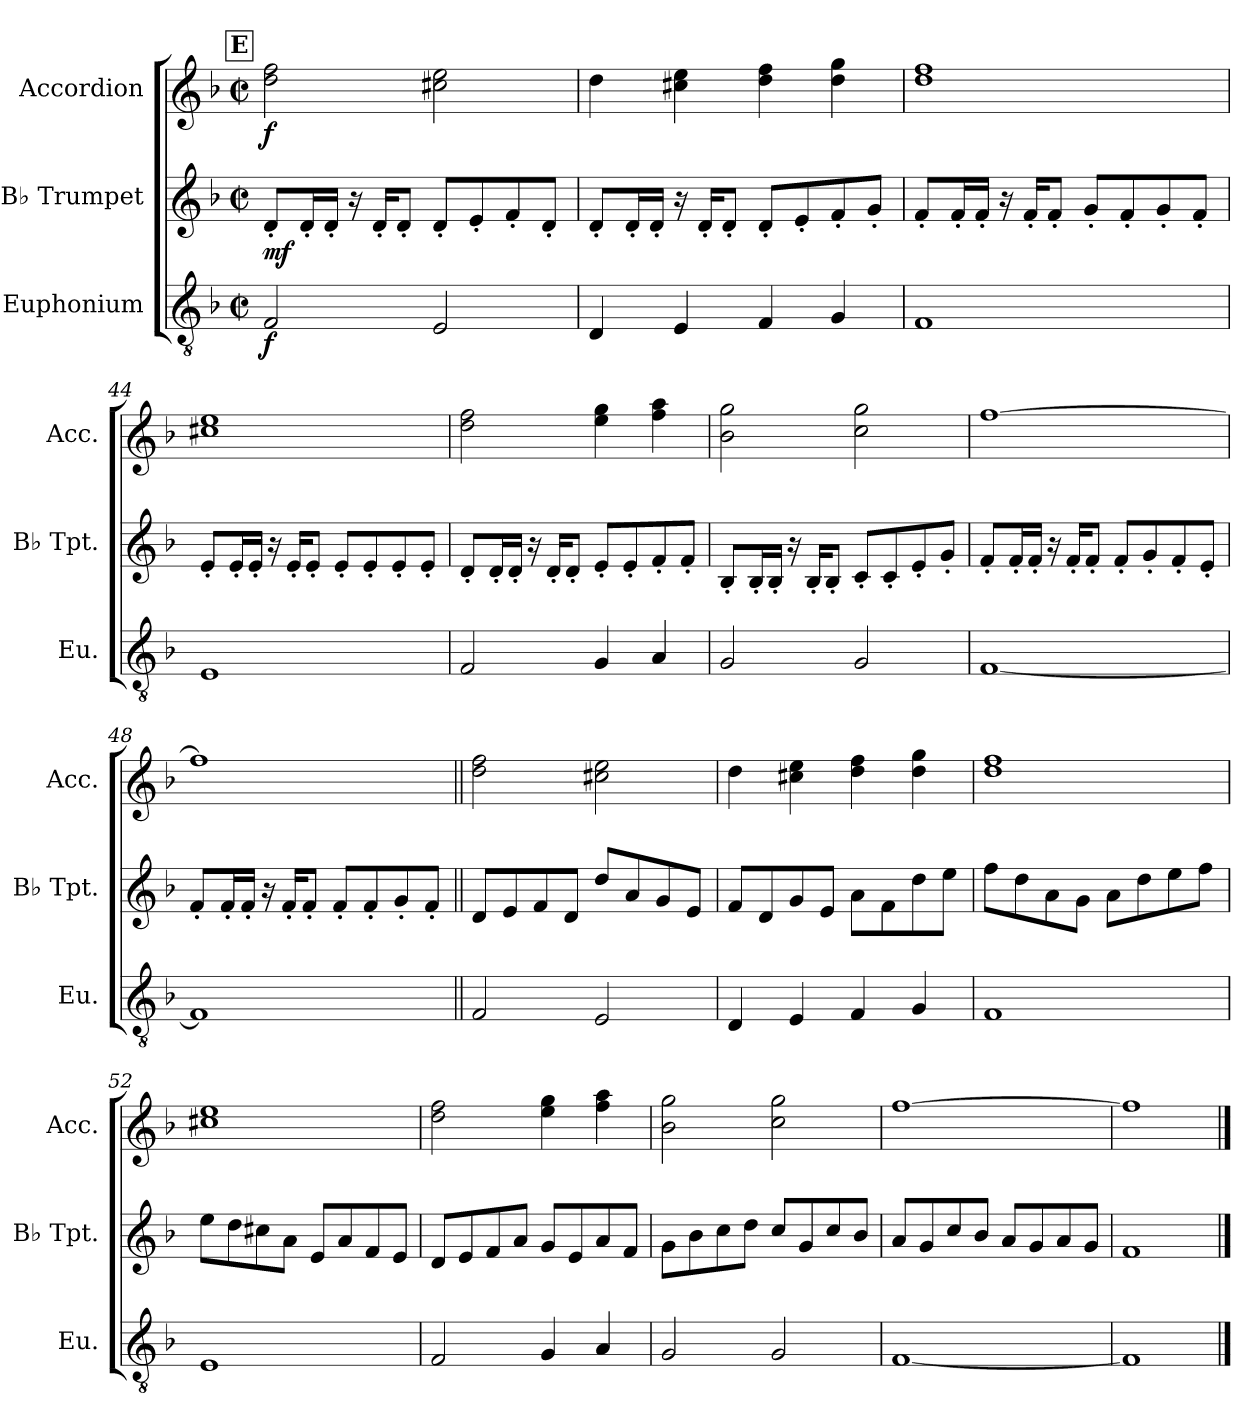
**kern	**dynam	**kern	**dynam	**kern	**dynam
*part3	*part3	*part2	*part2	*part1	*part1
*staff3	*staff3	*staff2	*staff2	*staff1	*staff1
*I"Euphonium	*	*I"B♭ Trumpet	*	*I"Accordion	*
*I'Eu.	*	*I'B♭ Tpt.	*	*I'Acc.	*
*clefGv2	*	*clefG2	*	*clefG2	*
*ITrd1c2	*	*ITrd1c2	*	*	*
*k[b-e-a-]	*	*k[b-e-a-]	*	*k[b-]	*
*M2/2	*	*M2/2	*	*M2/2	*
*met(c|)	*	*met(c|)	*	*met(c|)	*
!!LO:REH:place=s1:a:B:fs=14:t=E
=41	=41	=41	=41	=41	=41
!	!LO:DY:b	!	!LO:DY:b	!	!LO:DY:b
2E-	f	8c'L	mf	2dd 2ff	f
.	.	16c'L	.	.	.
.	.	16c'JJ	.	.	.
.	.	16r	.	.	.
.	.	16c'KL	.	.	.
.	.	8c'J	.	.	.
2D	.	8c'L	.	2cc#X 2ee	.
.	.	8d'	.	.	.
.	.	8e-'	.	.	.
.	.	8c'J	.	.	.
=42	=42	=42	=42	=42	=42
4C	.	8c'L	.	4dd	.
.	.	16c'L	.	.	.
.	.	16c'JJ	.	.	.
4D	.	16r	.	4cc#X 4ee	.
.	.	16c'KL	.	.	.
.	.	8c'J	.	.	.
4E-	.	8c'L	.	4dd 4ff	.
.	.	8d'	.	.	.
4F	.	8e-'	.	4dd 4gg	.
.	.	8f'J	.	.	.
=43	=43	=43	=43	=43	=43
1E-	.	8e-'L	.	1dd 1ff	.
.	.	16e-'L	.	.	.
.	.	16e-'JJ	.	.	.
.	.	16r	.	.	.
.	.	16e-'KL	.	.	.
.	.	8e-'J	.	.	.
.	.	8f'L	.	.	.
.	.	8e-'	.	.	.
.	.	8f'	.	.	.
.	.	8e-'J	.	.	.
=44	=44	=44	=44	=44	=44
1D	.	8d'L	.	1cc#X 1ee	.
.	.	16d'L	.	.	.
.	.	16d'JJ	.	.	.
.	.	16r	.	.	.
.	.	16d'KL	.	.	.
.	.	8d'J	.	.	.
.	.	8d'L	.	.	.
.	.	8d'	.	.	.
.	.	8d'	.	.	.
.	.	8d'J	.	.	.
=45	=45	=45	=45	=45	=45
2E-	.	8c'L	.	2dd 2ff	.
.	.	16c'L	.	.	.
.	.	16c'JJ	.	.	.
.	.	16r	.	.	.
.	.	16c'KL	.	.	.
.	.	8c'J	.	.	.
4F	.	8d'L	.	4ee 4gg	.
.	.	8d'	.	.	.
4G	.	8e-'	.	4ff 4aa	.
.	.	8e-'J	.	.	.
=46	=46	=46	=46	=46	=46
2F	.	8A-'L	.	2b- 2gg	.
.	.	16A-'L	.	.	.
.	.	16A-'JJ	.	.	.
.	.	16r	.	.	.
.	.	16A-'KL	.	.	.
.	.	8A-'J	.	.	.
2F	.	8B-'L	.	2cc 2gg	.
.	.	8B-'	.	.	.
.	.	8d'	.	.	.
.	.	8f'J	.	.	.
=47	=47	=47	=47	=47	=47
[1E-	.	8e-'L	.	[1ff	.
.	.	16e-'L	.	.	.
.	.	16e-'JJ	.	.	.
.	.	16r	.	.	.
.	.	16e-'KL	.	.	.
.	.	8e-'J	.	.	.
.	.	8e-'L	.	.	.
.	.	8f'	.	.	.
.	.	8e-'	.	.	.
.	.	8d'J	.	.	.
=48	=48	=48	=48	=48	=48
1E-]	.	8e-'L	.	1ff]	.
.	.	16e-'L	.	.	.
.	.	16e-'JJ	.	.	.
.	.	16r	.	.	.
.	.	16e-'KL	.	.	.
.	.	8e-'J	.	.	.
.	.	8e-'L	.	.	.
.	.	8e-'	.	.	.
.	.	8f'	.	.	.
.	.	8e-'J	.	.	.
=49||	=49||	=49||	=49||	=49||	=49||
2E-	.	8cL	.	2dd 2ff	.
.	.	8d	.	.	.
.	.	8e-	.	.	.
.	.	8cJ	.	.	.
2D	.	8ccL	.	2cc#X 2ee	.
.	.	8g	.	.	.
.	.	8f	.	.	.
.	.	8dJ	.	.	.
=50	=50	=50	=50	=50	=50
4C	.	8e-L	.	4dd	.
.	.	8c	.	.	.
4D	.	8f	.	4cc#X 4ee	.
.	.	8dJ	.	.	.
4E-	.	8gL	.	4dd 4ff	.
.	.	8e-	.	.	.
4F	.	8cc	.	4dd 4gg	.
.	.	8ddJ	.	.	.
=51	=51	=51	=51	=51	=51
1E-	.	8ee-L	.	1dd 1ff	.
.	.	8cc	.	.	.
.	.	8g	.	.	.
.	.	8fJ	.	.	.
.	.	8gL	.	.	.
.	.	8cc	.	.	.
.	.	8dd	.	.	.
.	.	8ee-J	.	.	.
=52	=52	=52	=52	=52	=52
1D	.	8ddL	.	1cc#X 1ee	.
.	.	8cc	.	.	.
.	.	8bn	.	.	.
.	.	8gJ	.	.	.
.	.	8dL	.	.	.
.	.	8g	.	.	.
.	.	8e-	.	.	.
.	.	8dJ	.	.	.
=53	=53	=53	=53	=53	=53
2E-	.	8cL	.	2dd 2ff	.
.	.	8d	.	.	.
.	.	8e-	.	.	.
.	.	8gJ	.	.	.
4F	.	8fL	.	4ee 4gg	.
.	.	8d	.	.	.
4G	.	8g	.	4ff 4aa	.
.	.	8e-J	.	.	.
=54	=54	=54	=54	=54	=54
2F	.	8fL	.	2b- 2gg	.
.	.	8a-	.	.	.
.	.	8b-	.	.	.
.	.	8ccJ	.	.	.
2F	.	8b-L	.	2cc 2gg	.
.	.	8f	.	.	.
.	.	8b-	.	.	.
.	.	8a-J	.	.	.
=55	=55	=55	=55	=55	=55
[1E-	.	8gL	.	[1ff	.
.	.	8f	.	.	.
.	.	8b-	.	.	.
.	.	8a-J	.	.	.
.	.	8gL	.	.	.
.	.	8f	.	.	.
.	.	8g	.	.	.
.	.	8fJ	.	.	.
=56	=56	=56	=56	=56	=56
1E-]	.	1e-	.	1ff]	.
==	==	==	==	==	==
*-	*-	*-	*-	*-	*-
